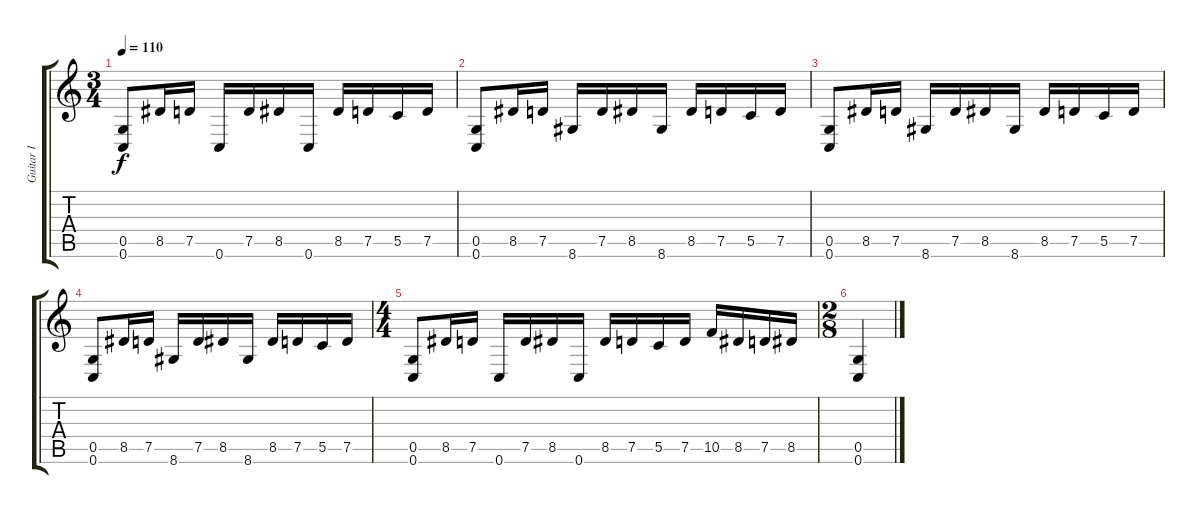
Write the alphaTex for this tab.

\track ("Guitar I" "Guitar I") {instrument overdrivenguitar}
\staff {score tabs}
\tuning (D4 A3 F3 C3 G2 C2) {hide}
\ts (3 4)
\tempo 110
\clef g2
\ks c
(0.5 0.6).8{dy f} 8.5.16 7.5.16 0.6.16 7.5.16 8.5.16 0.6.16 8.5.16 7.5.16 5.5.16 7.5.16 |
(0.5 0.6).8 8.5.16 7.5.16 8.6.16 7.5.16 8.5.16 8.6.16 8.5.16 7.5.16 5.5.16 7.5.16 |
(0.5 0.6).8 8.5.16 7.5.16 8.6.16 7.5.16 8.5.16 8.6.16 8.5.16 7.5.16 5.5.16 7.5.16 |
(0.5 0.6).8 8.5.16 7.5.16 8.6.16 7.5.16 8.5.16 8.6.16 8.5.16 7.5.16 5.5.16 7.5.16 |
\ts (4 4)
(0.5 0.6).8 8.5.16 7.5.16 0.6.16 7.5.16 8.5.16 0.6.16 8.5.16 7.5.16 5.5.16 7.5.16 10.5.16 8.5.16 7.5.16 8.5.16 |
\ts (2 8)
(0.5 0.6).4
